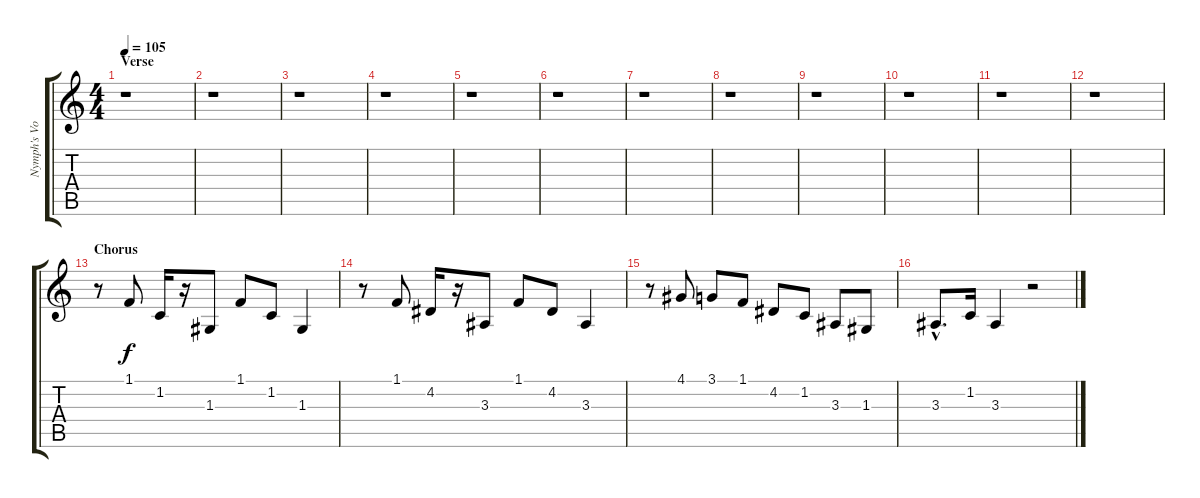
\track ("Nymph's Voices" "Nymph's Vo") {instrument flute}
\staff {score tabs}
\tuning (E4 B3 G3 D3 A2 E2) {hide}
\ts (4 4)
\section ("" "Verse")
\tempo 105
\clef g2
\ks c
r.1{dy f} |
r.1 |
r.1 |
r.1 |
r.1 |
r.1 |
r.1 |
r.1 |
r.1 |
r.1 |
r.1 |
r.1 |
\section ("" "Chorus")
r.8 1.1.8 1.2.16 r.16 1.3.8 1.1.8 1.2.8 1.3.4 |
r.8 1.1.8 4.2.16 r.16 3.3.8 1.1.8 4.2.8 3.3.4 |
r.8 4.1.8 3.1.8 1.1.8 4.2.8 1.2.8 3.3.8 1.3.8 |
3.3{hac}.8{d} 1.2.16 3.3.4 r.2
